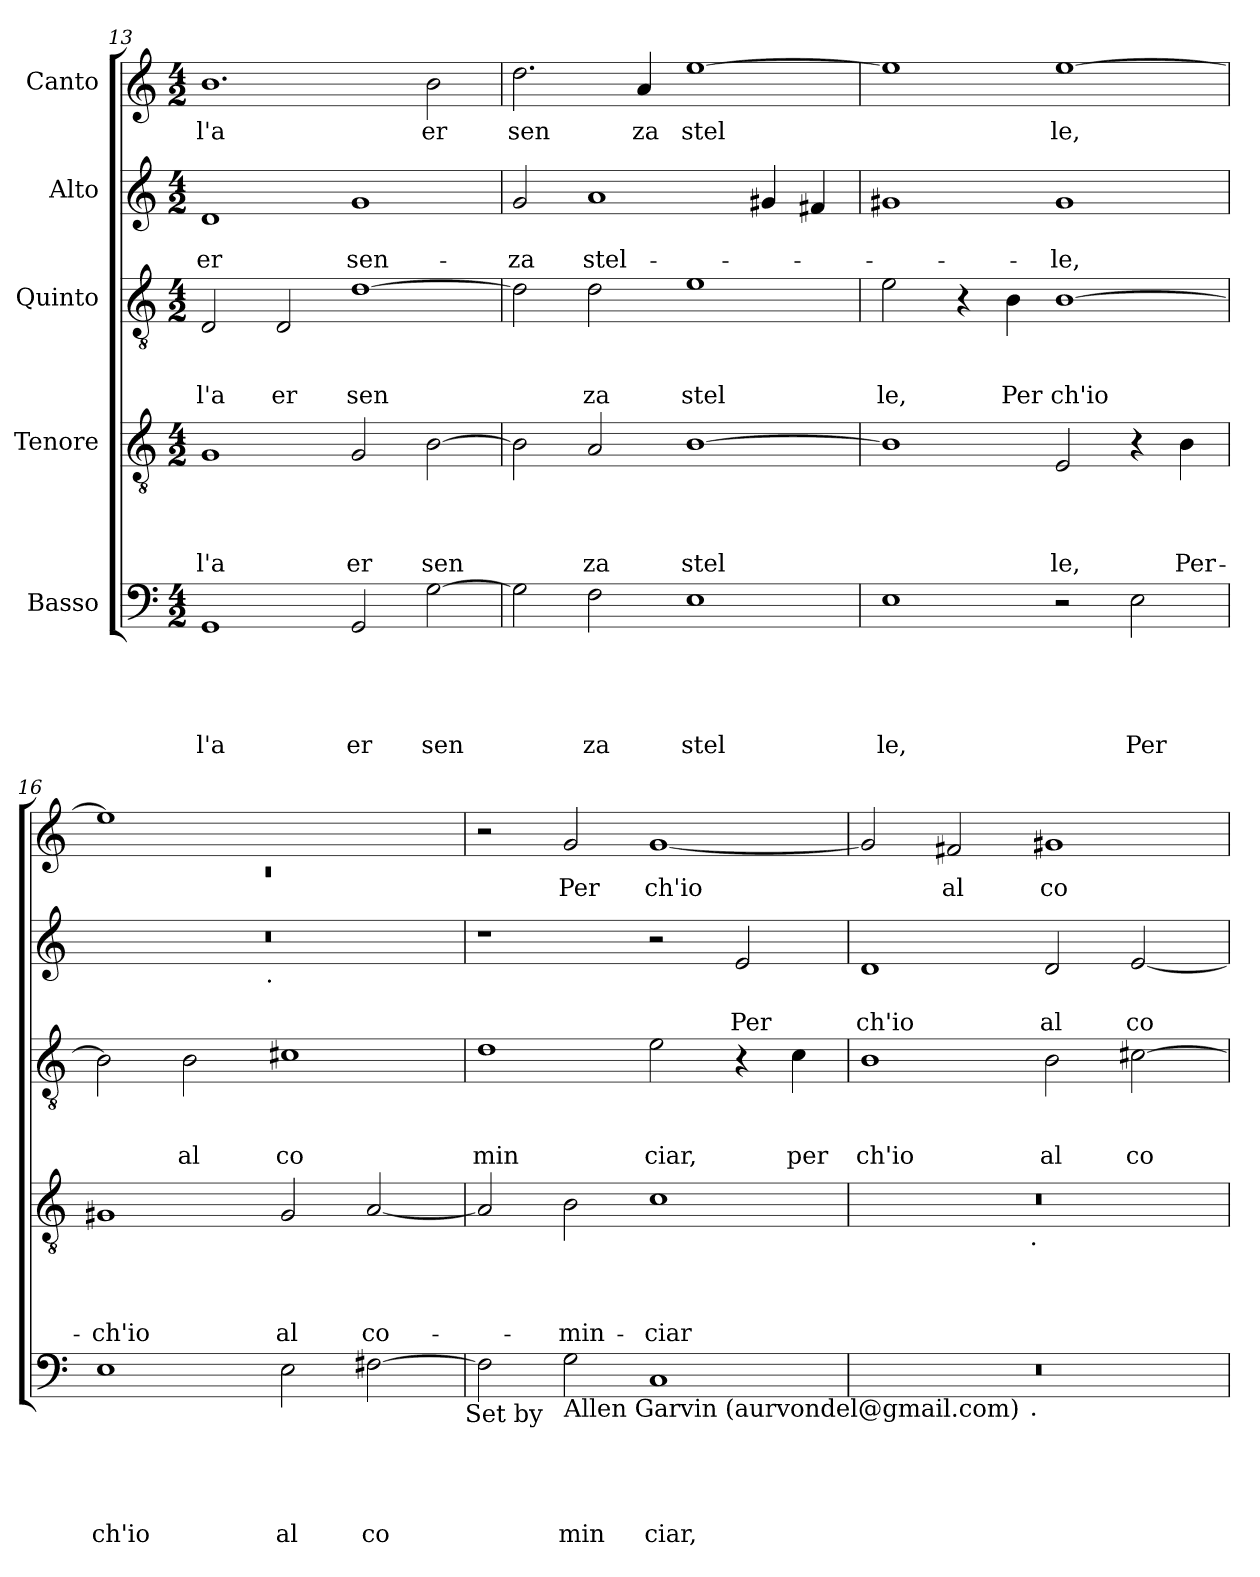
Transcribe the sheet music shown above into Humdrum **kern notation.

**kern	**text	**text	**text	**text	**text	**kern	**text	**text	**text	**text	**kern	**text	**text	**text	**kern	**text	**text	**kern	**text
*part5	*part5	*part5	*part5	*part5	*part5	*part4	*part4	*part4	*part4	*part4	*part3	*part3	*part3	*part3	*part2	*part2	*part2	*part1	*part1
*staff5	*staff5	*staff5	*staff5	*staff5	*staff5	*staff4	*staff4	*staff4	*staff4	*staff4	*staff3	*staff3	*staff3	*staff3	*staff2	*staff2	*staff2	*staff1	*staff1
*I"Basso	*	*	*	*	*	*I"Tenore	*	*	*	*	*I"Quinto	*	*	*	*I"Alto	*	*	*I"Canto	*
*clefF4	*	*	*	*	*	*clefGv2	*	*	*	*	*clefGv2	*	*	*	*clefG2	*	*	*clefG2	*
*k[]	*	*	*	*	*	*k[]	*	*	*	*	*k[]	*	*	*	*k[]	*	*	*k[]	*
*C:	*	*	*	*	*	*C:	*	*	*	*	*C:	*	*	*	*C:	*	*	*C:	*
*M4/2	*	*	*	*	*	*M4/2	*	*	*	*	*M4/2	*	*	*	*M4/2	*	*	*M4/2	*
=13	=13	=13	=13	=13	=13	=13	=13	=13	=13	=13	=13	=13	=13	=13	=13	=13	=13	=13	=13
!	!	!	!	!	!LO:LY:b	!	!	!	!	!LO:LY:b	!	!	!	!LO:LY:b	!	!	!LO:LY:b	!	!LO:LY:b
1GG	.	.	.	.	l'a	1G	.	.	.	l'a	2D/	.	.	l'a	1d	.	-er	1.b	l'a
!	!	!	!	!	!	!	!	!	!	!	!	!	!	!LO:LY:b	!	!	!	!	!
.	.	.	.	.	.	.	.	.	.	.	2D/	.	.	er	.	.	.	.	.
!	!	!	!	!	!LO:LY:b	!	!	!	!	!LO:LY:b	!	!	!	!LO:LY:b	!	!	!LO:LY:b	!	!
2GG/	.	.	.	.	er	2G/	.	.	.	er	[>1d	.	.	sen	1g	.	sen-	.	.
!	!	!	!	!	!LO:LY:b	!	!	!	!	!LO:LY:b	!	!	!	!	!	!	!	!	!LO:LY:b
[>2G\	.	.	.	.	sen	[>2B\	.	.	.	sen	.	.	.	.	.	.	.	2b\	er
=14	=14	=14	=14	=14	=14	=14	=14	=14	=14	=14	=14	=14	=14	=14	=14	=14	=14	=14	=14
!	!	!	!	!	!	!	!	!	!	!	!	!	!	!	!	!	!LO:LY:b	!	!LO:LY:b
2G\]	.	.	.	.	.	2B\]	.	.	.	.	2d\]	.	.	.	2g/	.	-za	2.dd\	sen
!	!	!	!	!	!LO:LY:b	!	!	!	!	!LO:LY:b	!	!	!	!LO:LY:b	!	!	!LO:LY:b	!	!
2F\	.	.	.	.	za	2A/	.	.	.	za	2d\	.	.	za	1a	.	stel-	.	.
!	!	!	!	!	!	!	!	!	!	!	!	!	!	!	!	!	!	!	!LO:LY:b
.	.	.	.	.	.	.	.	.	.	.	.	.	.	.	.	.	.	4a/	za
!	!	!	!	!	!LO:LY:b	!	!	!	!	!LO:LY:b	!	!	!	!LO:LY:b	!	!	!	!	!LO:LY:b
1E	.	.	.	.	stel	[<1B	.	.	.	stel	1e	.	.	stel	.	.	.	[<1ee	stel
.	.	.	.	.	.	.	.	.	.	.	.	.	.	.	4g#X/	.	.	.	.
.	.	.	.	.	.	.	.	.	.	.	.	.	.	.	4f#X/	.	.	.	.
!!LO:LB:g=z
=15	=15	=15	=15	=15	=15	=15	=15	=15	=15	=15	=15	=15	=15	=15	=15	=15	=15	=15	=15
!	!	!	!	!	!LO:LY:b	!	!	!	!	!	!	!	!	!LO:LY:b	!	!	!	!	!
1E	.	.	.	.	le,	1B]	.	.	.	.	2e\	.	.	le,	1g#X	.	.	1ee]	.
.	.	.	.	.	.	.	.	.	.	.	4r	.	.	.	.	.	.	.	.
!	!	!	!	!	!	!	!	!	!	!	!	!	!	!LO:LY:b	!	!	!	!	!
.	.	.	.	.	.	.	.	.	.	.	4B\	.	.	Per	.	.	.	.	.
!	!	!	!	!	!	!	!	!	!	!LO:LY:b	!	!	!	!LO:LY:b	!	!	!LO:LY:b	!	!LO:LY:b
2r	.	.	.	.	.	2E/	.	.	.	le,	[>1B	.	.	ch'io	1g#	.	-le,	[>1ee	le,
!	!	!	!	!	!LO:LY:b	!	!	!	!	!	!	!	!	!	!	!	!	!	!
2E\	.	.	.	.	Per	4r	.	.	.	.	.	.	.	.	.	.	.	.	.
!	!	!	!	!	!	!	!	!	!	!LO:LY:b	!	!	!	!	!	!	!	!	!
.	.	.	.	.	.	4B\	.	.	.	Per-	.	.	.	.	.	.	.	.	.
=16	=16	=16	=16	=16	=16	=16	=16	=16	=16	=16	=16	=16	=16	=16	=16	=16	=16	=16	=16
*	*	*	*	*	*	*	*	*	*	*	*	*	*	*	*	*	*	*^	*
!	!	!	!	!	!LO:LY:b	!	!	!	!	!LO:LY:b	!	!	!	!	!	!	!	!	!LO:N:vis=1	!
*	*	*	*	*	*	*	*	*	*	*	*	*	*	*	*^	*	*	*	*	*
1E	.	.	.	.	ch'io	1G#X	.	.	.	-ch'io	2B\]	.	.	.	0r	2ryy	.	.	1ee]	0rc	.
!	!	!	!	!	!	!	!	!	!	!	!	!	!	!LO:LY:b	!	!	!	!	!	!	!
.	.	.	.	.	.	.	.	.	.	.	2B\	.	.	al	.	4...ryy	.	.	.	.	.
!	!	!	!	!	!	!	!	!	!	!	!	!	!	!	!	!LO:TX:b:t=.	!	!	!	!	!
.	.	.	.	.	.	.	.	.	.	.	.	.	.	.	.	1ryy	.	.	.	.	.
!	!	!	!	!	!LO:LY:b	!	!	!	!	!LO:LY:b	!	!	!	!LO:LY:b	!	!	!	!	!	!	!
2E\	.	.	.	.	al	2G#/	.	.	.	al	1c#X	.	.	co	.	.	.	.	1ryy	.	.
!	!	!	!	!	!LO:LY:b	!	!	!	!	!LO:LY:b	!	!	!	!	!	!	!	!	!	!	!
[>2F#X\	.	.	.	.	co	[<2A/	.	.	.	co-	.	.	.	.	.	.	.	.	.	.	.
.	.	.	.	.	.	.	.	.	.	.	.	.	.	.	.	32ryy	.	.	.	.	.
!LO:TX:b:t=Set by	!	!	!	!	!	!	!	!	!	!	!	!	!	!	!	!	!	!	!	!	!
=17	=17	=17	=17	=17	=17	=17	=17	=17	=17	=17	=17	=17	=17	=17	=17	=17	=17	=17	=17	=17	=17
!	!	!	!	!	!	!	!	!	!	!	!	!	!	!LO:LY:b	!	!	!	!	!	!	!
*	*	*	*	*	*	*	*	*	*	*	*	*	*	*	*v	*v	*	*	*	*	*
*	*	*	*	*	*	*	*	*	*	*	*	*	*	*	*	*	*	*v	*v	*
2F#\]	.	.	.	.	.	2A/]	.	.	.	.	1d	.	.	min	1r	.	.	2r	.
!LO:TX:b:t=Allen Garvin (aurvondel@gmail.com)	!	!	!	!	!	!	!	!	!	!	!	!	!	!	!	!	!	!	!
!	!	!	!	!	!LO:LY:b	!	!	!	!	!LO:LY:b	!	!	!	!	!	!	!	!	!LO:LY:b
2G\	.	.	.	.	min	2B\	.	.	.	-min-	.	.	.	.	.	.	.	2g/	Per
!	!	!	!	!	!LO:LY:b	!	!	!	!	!LO:LY:b	!	!	!	!LO:LY:b	!	!	!	!	!LO:LY:b
1C	.	.	.	.	ciar,	1c	.	.	.	-ciar	2e\	.	.	ciar,	2r	.	.	[<1g	ch'io
!	!	!	!	!	!	!	!	!	!	!	!	!	!	!	!	!	!LO:LY:b	!	!
.	.	.	.	.	.	.	.	.	.	.	4r	.	.	.	2e/	.	Per	.	.
!	!	!	!	!	!	!	!	!	!	!	!	!	!	!LO:LY:b	!	!	!	!	!
.	.	.	.	.	.	.	.	.	.	.	4c\	.	.	per	.	.	.	.	.
=18	=18	=18	=18	=18	=18	=18	=18	=18	=18	=18	=18	=18	=18	=18	=18	=18	=18	=18	=18
!	!	!	!	!	!	!	!	!	!	!	!	!	!	!LO:LY:b	!	!	!LO:LY:b	!	!
*^	*	*	*	*	*	*^	*	*	*	*	*	*	*	*	*	*	*	*	*
0r	2ryy	.	.	.	.	.	0r	2ryy	.	.	.	.	1B	.	.	ch'io	1d	.	ch'io	2g/]	.
!	!	!	!	!	!	!	!	!	!	!	!	!	!	!	!	!	!	!	!	!	!LO:LY:b
.	4...ryy	.	.	.	.	.	.	4...ryy	.	.	.	.	.	.	.	.	.	.	.	2f#X/	al
!	!	!	!	!	!	!	!	!LO:TX:b:t=.	!	!	!	!	!	!	!	!	!	!	!	!	!
!	!LO:TX:b:t=.	!	!	!	!	!	!	!	!	!	!	!	!	!	!	!	!	!	!	!	!
.	1ryy	.	.	.	.	.	.	1ryy	.	.	.	.	.	.	.	.	.	.	.	.	.
!	!	!	!	!	!	!	!	!	!	!	!	!	!	!	!	!LO:LY:b	!	!	!LO:LY:b	!	!LO:LY:b
.	.	.	.	.	.	.	.	.	.	.	.	.	2B\	.	.	al	2d/	.	al	1g#X	co
!	!	!	!	!	!	!	!	!	!	!	!	!	!	!	!	!LO:LY:b	!	!	!LO:LY:b	!	!
.	.	.	.	.	.	.	.	.	.	.	.	.	[>2c#X\	.	.	co	[<2e/	.	co	.	.
.	32ryy	.	.	.	.	.	.	32ryy	.	.	.	.	.	.	.	.	.	.	.	.	.
*v	*v	*	*	*	*	*	*	*	*	*	*	*	*	*	*	*	*	*	*	*	*
*	*	*	*	*	*	*v	*v	*	*	*	*	*	*	*	*	*	*	*	*	*
=	=	=	=	=	=	=	=	=	=	=	=	=	=	=	=	=	=	=	=
*-	*-	*-	*-	*-	*-	*-	*-	*-	*-	*-	*-	*-	*-	*-	*-	*-	*-	*-	*-
